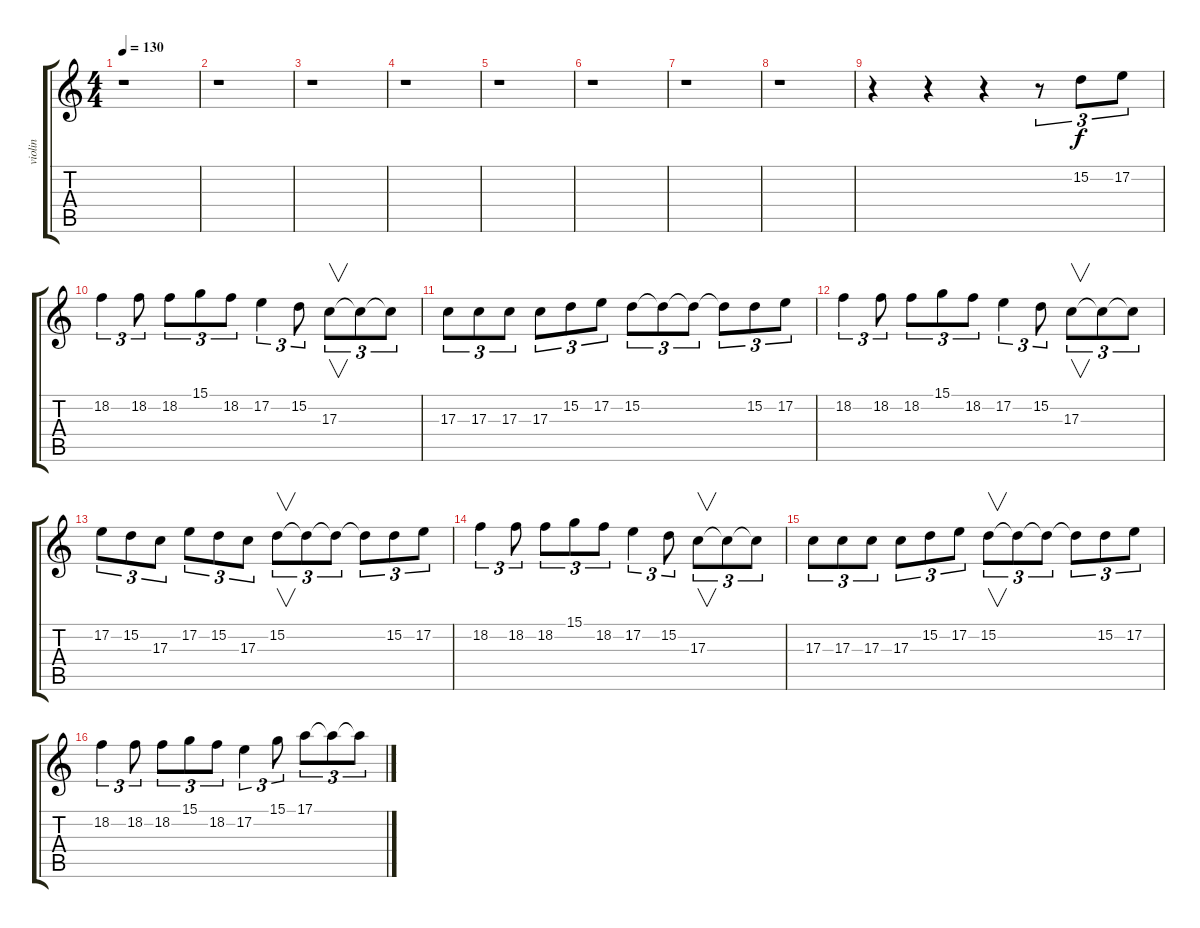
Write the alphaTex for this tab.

\track ("violin" "violin") {instrument violin}
\staff {score tabs}
\tuning (E4 B3 G3 D3 A2 E2) {hide}
\ts (4 4)
\tempo 130
\clef g2
\ks c
r.1{dy f} |
r.1 |
r.1 |
r.1 |
r.1 |
r.1 |
r.1 |
r.1 |
r.4 r.4 r.4 r.8{tu (3 2)} 15.2.8{tu (3 2)} 17.2.8{tu (3 2)} |
18.2.4{tu (3 2)} 18.2.8{tu (3 2)} 18.2.8{tu (3 2)} 15.1.8{tu (3 2)} 18.2.8{tu (3 2)} 17.2.4{tu (3 2)} 15.2.8{tu (3 2)} 17.3.8{v tu (3 2)} 17.3{t}.8{tu (3 2)} 17.3{t}.8{tu (3 2)} |
17.3.8{tu (3 2)} 17.3.8{tu (3 2)} 17.3.8{tu (3 2)} 17.3.8{tu (3 2)} 15.2.8{tu (3 2)} 17.2.8{tu (3 2)} 15.2.8{tu (3 2)} 15.2{t}.8{tu (3 2)} 15.2{t}.8{tu (3 2)} 15.2{t}.8{tu (3 2)} 15.2.8{tu (3 2)} 17.2.8{tu (3 2)} |
18.2.4{tu (3 2)} 18.2.8{tu (3 2)} 18.2.8{tu (3 2)} 15.1.8{tu (3 2)} 18.2.8{tu (3 2)} 17.2.4{tu (3 2)} 15.2.8{tu (3 2)} 17.3.8{v tu (3 2)} 17.3{t}.8{tu (3 2)} 17.3{t}.8{tu (3 2)} |
17.2.8{tu (3 2)} 15.2.8{tu (3 2)} 17.3.8{tu (3 2)} 17.2.8{tu (3 2)} 15.2.8{tu (3 2)} 17.3.8{tu (3 2)} 15.2.8{v tu (3 2)} 15.2{t}.8{tu (3 2)} 15.2{t}.8{tu (3 2)} 15.2{t}.8{tu (3 2)} 15.2.8{tu (3 2)} 17.2.8{tu (3 2)} |
18.2.4{tu (3 2)} 18.2.8{tu (3 2)} 18.2.8{tu (3 2)} 15.1.8{tu (3 2)} 18.2.8{tu (3 2)} 17.2.4{tu (3 2)} 15.2.8{tu (3 2)} 17.3.8{v tu (3 2)} 17.3{t}.8{tu (3 2)} 17.3{t}.8{tu (3 2)} |
17.3.8{tu (3 2)} 17.3.8{tu (3 2)} 17.3.8{tu (3 2)} 17.3.8{tu (3 2)} 15.2.8{tu (3 2)} 17.2.8{tu (3 2)} 15.2.8{v tu (3 2)} 15.2{t}.8{tu (3 2)} 15.2{t}.8{tu (3 2)} 15.2{t}.8{tu (3 2)} 15.2.8{tu (3 2)} 17.2.8{tu (3 2)} |
18.2.4{tu (3 2)} 18.2.8{tu (3 2)} 18.2.8{tu (3 2)} 15.1.8{tu (3 2)} 18.2.8{tu (3 2)} 17.2.4{tu (3 2)} 15.1.8{tu (3 2)} 17.1.8{tu (3 2)} 17.1{t}.8{tu (3 2)} 17.1{t}.8{tu (3 2)}
